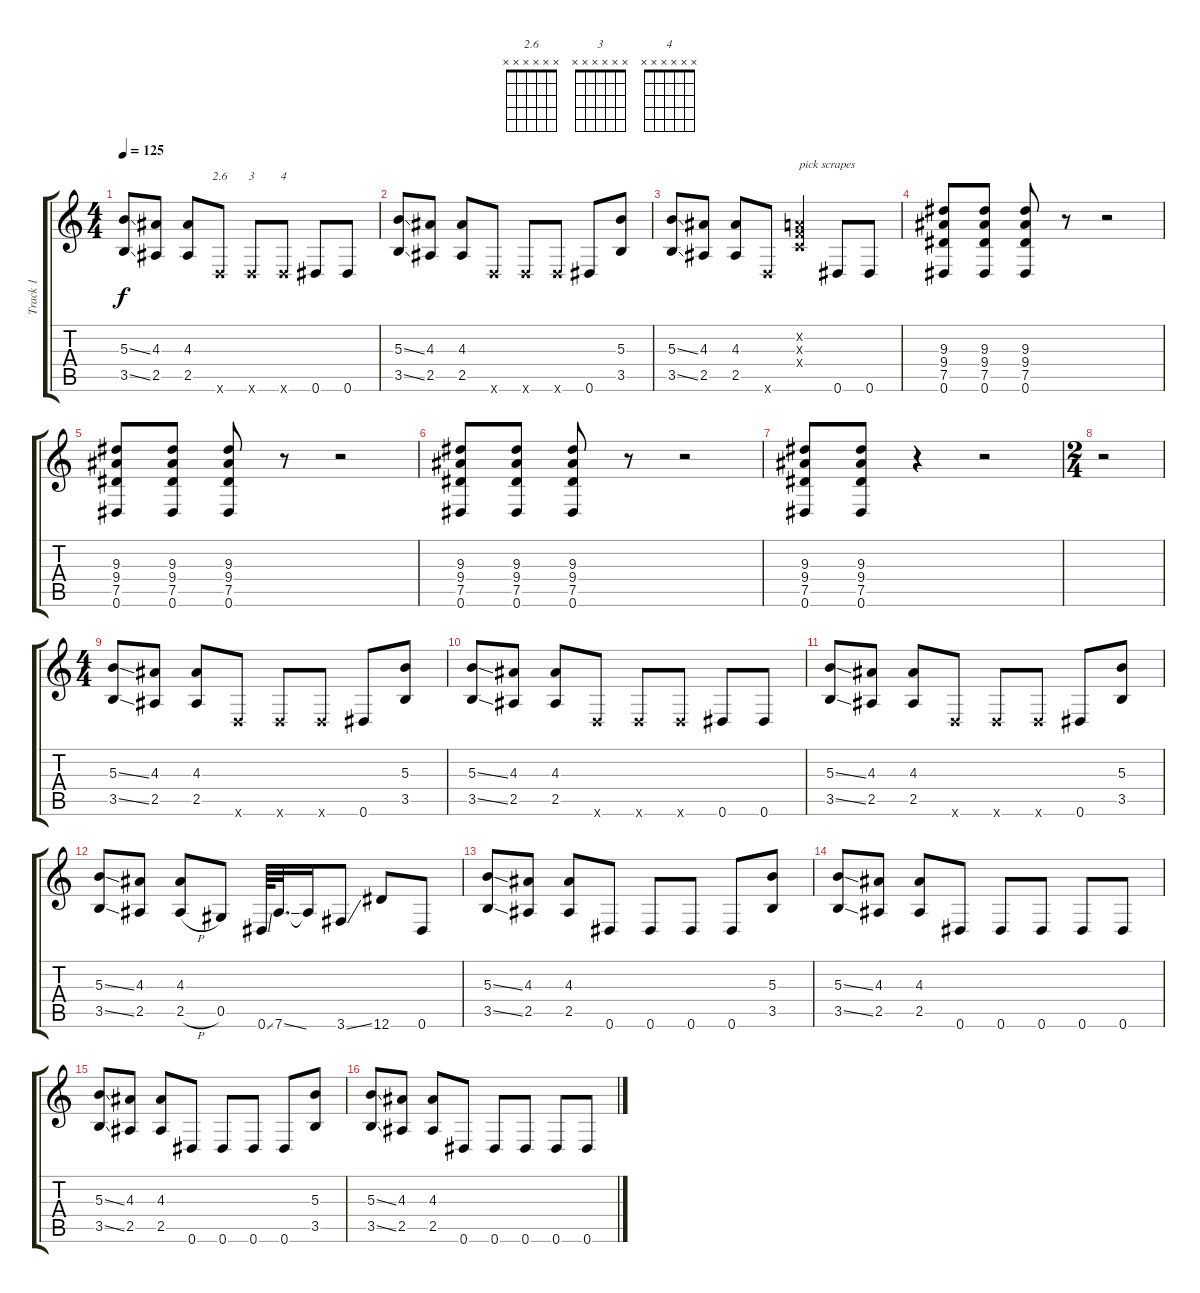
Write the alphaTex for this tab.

\track ("Track 1" "Track 1") {instrument overdrivenguitar}
\staff {score tabs}
\tuning (Eb4 Bb3 Gb3 Db3 Ab2 Eb2) {hide}
\chord ("2.6" x x x x x x)
\chord ("3" x x x x x x)
\chord ("4" x x x x x x)
\ts (4 4)
\tempo 125
\clef g2
\ks c
(5.3{ss} 3.5{ss}).8{dy f} (4.3 2.5).8 (4.3 2.5).8 -1.6{x}.8{ch "2.6"} -1.6{x}.8{ch "3"} -1.6{x}.8{ch "4"} 0.6.8 0.6.8 |
(5.3{ss} 3.5{ss}).8 (4.3 2.5).8 (4.3 2.5).8 -1.6{x}.8 -1.6{x}.8 -1.6{x}.8 0.6.8 (5.3 3.5).8 |
(5.3{ss} 3.5{ss}).8 (4.3 2.5).8 (4.3 2.5).8 -1.6{x}.8 (-1.2{x} -1.3{x} -1.4{x}).4{txt "pick scrapes"} 0.6.8 0.6.8 |
(9.3 9.4 7.5 0.6).8 (9.3 9.4 7.5 0.6).8 (9.3 9.4 7.5 0.6).8 r.8 r.2 |
(9.3 9.4 7.5 0.6).8 (9.3 9.4 7.5 0.6).8 (9.3 9.4 7.5 0.6).8 r.8 r.2 |
(9.3 9.4 7.5 0.6).8 (9.3 9.4 7.5 0.6).8 (9.3 9.4 7.5 0.6).8 r.8 r.2 |
(9.3 9.4 7.5 0.6).8 (9.3 9.4 7.5 0.6).8 r.4 r.2 |
\ts (2 4)
r.2 |
\ts (4 4)
(5.3{ss} 3.5{ss}).8 (4.3 2.5).8 (4.3 2.5).8 -1.6{x}.8 -1.6{x}.8 -1.6{x}.8 0.6.8 (5.3 3.5).8 |
(5.3{ss} 3.5{ss}).8 (4.3 2.5).8 (4.3 2.5).8 -1.6{x}.8 -1.6{x}.8 -1.6{x}.8 0.6.8 0.6.8 |
(5.3{ss} 3.5{ss}).8 (4.3 2.5).8 (4.3 2.5).8 -1.6{x}.8 -1.6{x}.8 -1.6{x}.8 0.6.8 (5.3 3.5).8 |
(5.3{ss} 3.5{ss}).8 (4.3 2.5).8 (4.3 2.5{h}).8 0.5.8 0.6{ss}.64 7.6{ss}.32{d} 7.6{t}.16 3.6{ss}.8 12.6.8 0.6.8 |
(5.3{ss} 3.5{ss}).8 (4.3 2.5).8 (4.3 2.5).8 0.6.8 0.6.8 0.6.8 0.6.8 (5.3 3.5).8 |
(5.3{ss} 3.5{ss}).8 (4.3 2.5).8 (4.3 2.5).8 0.6.8 0.6.8 0.6.8 0.6.8 0.6.8 |
(5.3{ss} 3.5{ss}).8 (4.3 2.5).8 (4.3 2.5).8 0.6.8 0.6.8 0.6.8 0.6.8 (5.3 3.5).8 |
(5.3{ss} 3.5{ss}).8 (4.3 2.5).8 (4.3 2.5).8 0.6.8 0.6.8 0.6.8 0.6.8 0.6.8
